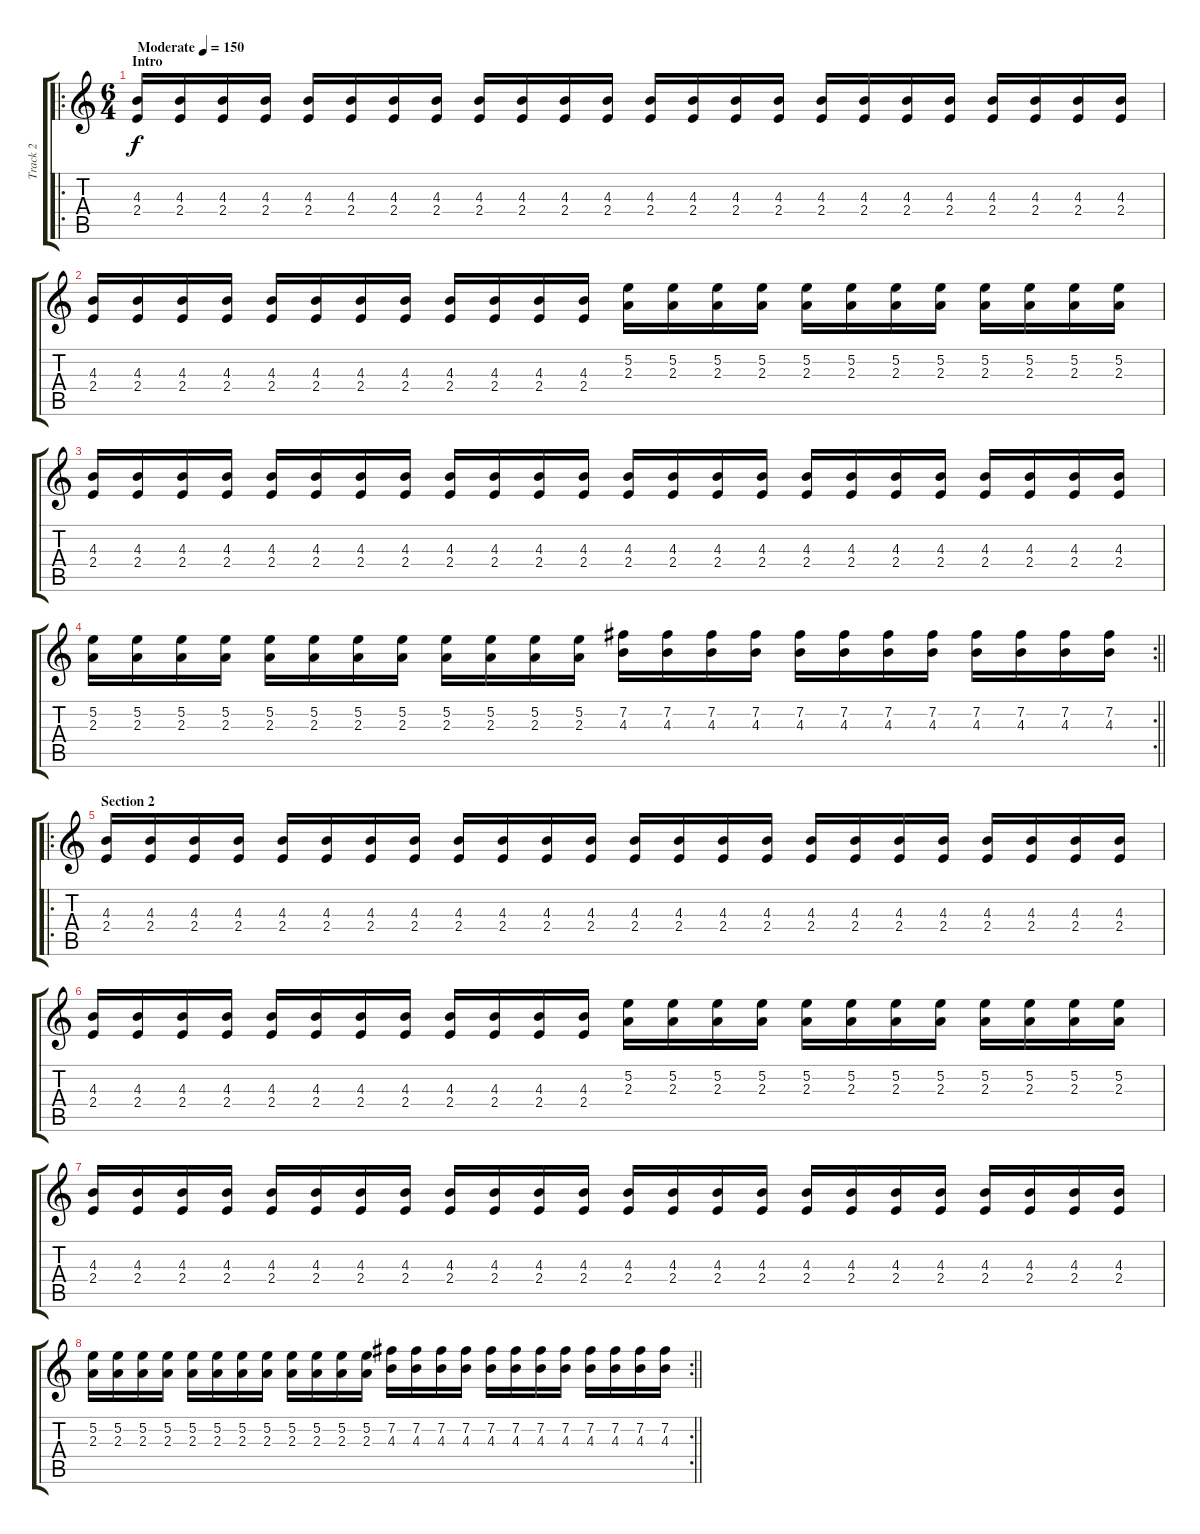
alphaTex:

\track ("Track 2" "Track 2") {instrument overdrivenguitar}
\staff {score tabs}
\tuning (E4 B3 G3 D3 A2 E2) {hide}
\ro
\ts (6 4)
\section ("" "Intro")
\tempo (150 "Moderate")
\clef g2
\ks c
(4.3 2.4).16{dy f instrument overdrivenguitar} (4.3 2.4).16 (4.3 2.4).16 (4.3 2.4).16 (4.3 2.4).16 (4.3 2.4).16 (4.3 2.4).16 (4.3 2.4).16 (4.3 2.4).16 (4.3 2.4).16 (4.3 2.4).16 (4.3 2.4).16 (4.3 2.4).16 (4.3 2.4).16 (4.3 2.4).16 (4.3 2.4).16 (4.3 2.4).16 (4.3 2.4).16 (4.3 2.4).16 (4.3 2.4).16 (4.3 2.4).16 (4.3 2.4).16 (4.3 2.4).16 (4.3 2.4).16 |
(4.3 2.4).16 (4.3 2.4).16 (4.3 2.4).16 (4.3 2.4).16 (4.3 2.4).16 (4.3 2.4).16 (4.3 2.4).16 (4.3 2.4).16 (4.3 2.4).16 (4.3 2.4).16 (4.3 2.4).16 (4.3 2.4).16 (5.2 2.3).16 (5.2 2.3).16 (5.2 2.3).16 (5.2 2.3).16 (5.2 2.3).16 (5.2 2.3).16 (5.2 2.3).16 (5.2 2.3).16 (5.2 2.3).16 (5.2 2.3).16 (5.2 2.3).16 (5.2 2.3).16 |
(4.3 2.4).16 (4.3 2.4).16 (4.3 2.4).16 (4.3 2.4).16 (4.3 2.4).16 (4.3 2.4).16 (4.3 2.4).16 (4.3 2.4).16 (4.3 2.4).16 (4.3 2.4).16 (4.3 2.4).16 (4.3 2.4).16 (4.3 2.4).16 (4.3 2.4).16 (4.3 2.4).16 (4.3 2.4).16 (4.3 2.4).16 (4.3 2.4).16 (4.3 2.4).16 (4.3 2.4).16 (4.3 2.4).16 (4.3 2.4).16 (4.3 2.4).16 (4.3 2.4).16 |
\rc 2
\barLineRight lightlight
(5.2 2.3).16 (5.2 2.3).16 (5.2 2.3).16 (5.2 2.3).16 (5.2 2.3).16 (5.2 2.3).16 (5.2 2.3).16 (5.2 2.3).16 (5.2 2.3).16 (5.2 2.3).16 (5.2 2.3).16 (5.2 2.3).16 (7.2 4.3).16 (7.2 4.3).16 (7.2 4.3).16 (7.2 4.3).16 (7.2 4.3).16 (7.2 4.3).16 (7.2 4.3).16 (7.2 4.3).16 (7.2 4.3).16 (7.2 4.3).16 (7.2 4.3).16 (7.2 4.3).16 |
\ro
\section ("" "Section 2")
(4.3 2.4).16 (4.3 2.4).16 (4.3 2.4).16 (4.3 2.4).16 (4.3 2.4).16 (4.3 2.4).16 (4.3 2.4).16 (4.3 2.4).16 (4.3 2.4).16 (4.3 2.4).16 (4.3 2.4).16 (4.3 2.4).16 (4.3 2.4).16 (4.3 2.4).16 (4.3 2.4).16 (4.3 2.4).16 (4.3 2.4).16 (4.3 2.4).16 (4.3 2.4).16 (4.3 2.4).16 (4.3 2.4).16 (4.3 2.4).16 (4.3 2.4).16 (4.3 2.4).16 |
(4.3 2.4).16 (4.3 2.4).16 (4.3 2.4).16 (4.3 2.4).16 (4.3 2.4).16 (4.3 2.4).16 (4.3 2.4).16 (4.3 2.4).16 (4.3 2.4).16 (4.3 2.4).16 (4.3 2.4).16 (4.3 2.4).16 (5.2 2.3).16 (5.2 2.3).16 (5.2 2.3).16 (5.2 2.3).16 (5.2 2.3).16 (5.2 2.3).16 (5.2 2.3).16 (5.2 2.3).16 (5.2 2.3).16 (5.2 2.3).16 (5.2 2.3).16 (5.2 2.3).16 |
(4.3 2.4).16 (4.3 2.4).16 (4.3 2.4).16 (4.3 2.4).16 (4.3 2.4).16 (4.3 2.4).16 (4.3 2.4).16 (4.3 2.4).16 (4.3 2.4).16 (4.3 2.4).16 (4.3 2.4).16 (4.3 2.4).16 (4.3 2.4).16 (4.3 2.4).16 (4.3 2.4).16 (4.3 2.4).16 (4.3 2.4).16 (4.3 2.4).16 (4.3 2.4).16 (4.3 2.4).16 (4.3 2.4).16 (4.3 2.4).16 (4.3 2.4).16 (4.3 2.4).16 |
\rc 2
\barLineRight lightlight
(5.2 2.3).16 (5.2 2.3).16 (5.2 2.3).16 (5.2 2.3).16 (5.2 2.3).16 (5.2 2.3).16 (5.2 2.3).16 (5.2 2.3).16 (5.2 2.3).16 (5.2 2.3).16 (5.2 2.3).16 (5.2 2.3).16 (7.2 4.3).16 (7.2 4.3).16 (7.2 4.3).16 (7.2 4.3).16 (7.2 4.3).16 (7.2 4.3).16 (7.2 4.3).16 (7.2 4.3).16 (7.2 4.3).16 (7.2 4.3).16 (7.2 4.3).16 (7.2 4.3).16
